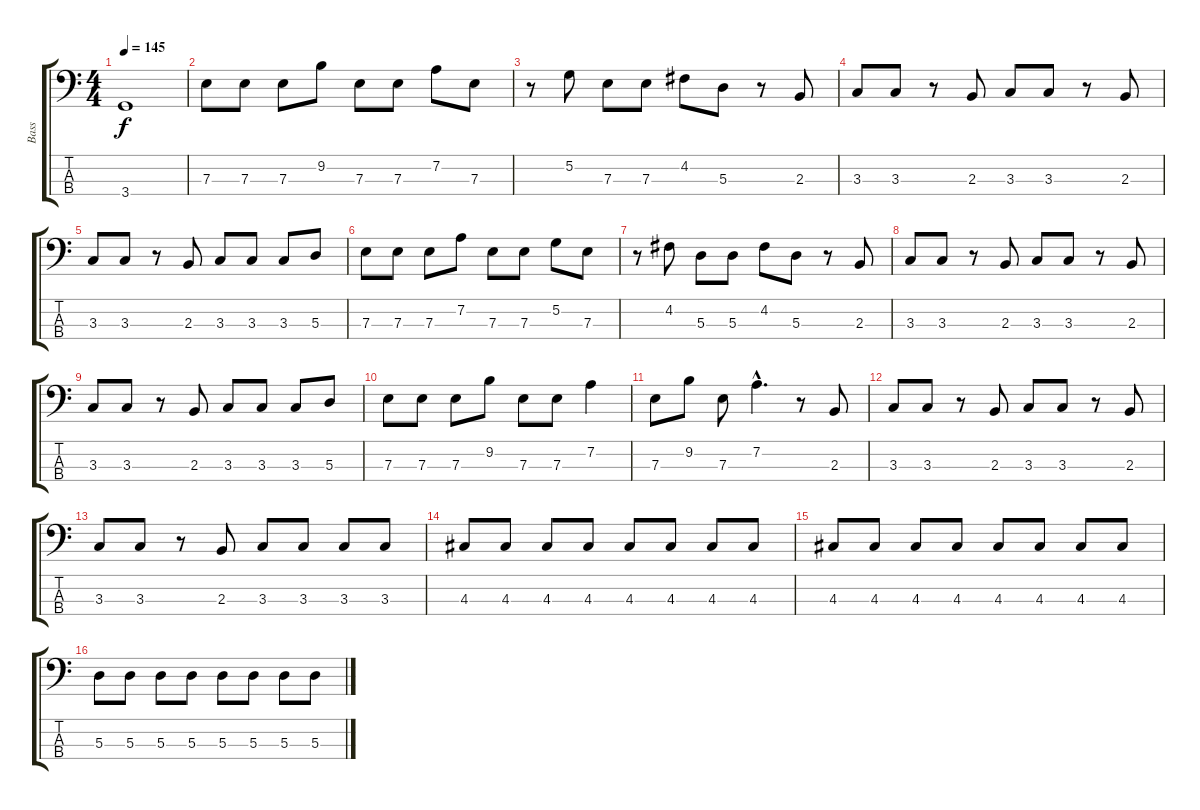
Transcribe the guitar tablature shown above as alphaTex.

\track ("Bass" "Bass") {instrument electricbasspick}
\staff {score tabs}
\tuning (G2 D2 A1 E1) {hide}
\ts (4 4)
\tempo 145
\clef f4
\ks c
3.4.1{dy f} |
7.3.8 7.3.8 7.3.8 9.2.8 7.3.8 7.3.8 7.2.8 7.3.8 |
r.8 5.2.8 7.3.8 7.3.8 4.2.8 5.3.8 r.8 2.3.8 |
3.3.8 3.3.8 r.8 2.3.8 3.3.8 3.3.8 r.8 2.3.8 |
3.3.8 3.3.8 r.8 2.3.8 3.3.8 3.3.8 3.3.8 5.3.8 |
7.3.8 7.3.8 7.3.8 7.2.8 7.3.8 7.3.8 5.2.8 7.3.8 |
r.8 4.2.8 5.3.8 5.3.8 4.2.8 5.3.8 r.8 2.3.8 |
3.3.8 3.3.8 r.8 2.3.8 3.3.8 3.3.8 r.8 2.3.8 |
3.3.8 3.3.8 r.8 2.3.8 3.3.8 3.3.8 3.3.8 5.3.8 |
7.3.8 7.3.8 7.3.8 9.2.8 7.3.8 7.3.8 7.2.4 |
7.3.8 9.2.8 7.3.8 7.2{hac}.4{d} r.8 2.3.8 |
3.3.8 3.3.8 r.8 2.3.8 3.3.8 3.3.8 r.8 2.3.8 |
3.3.8 3.3.8 r.8 2.3.8 3.3.8 3.3.8 3.3.8 3.3.8 |
4.3.8 4.3.8 4.3.8 4.3.8 4.3.8 4.3.8 4.3.8 4.3.8 |
4.3.8 4.3.8 4.3.8 4.3.8 4.3.8 4.3.8 4.3.8 4.3.8 |
5.3.8 5.3.8 5.3.8 5.3.8 5.3.8 5.3.8 5.3.8 5.3.8
